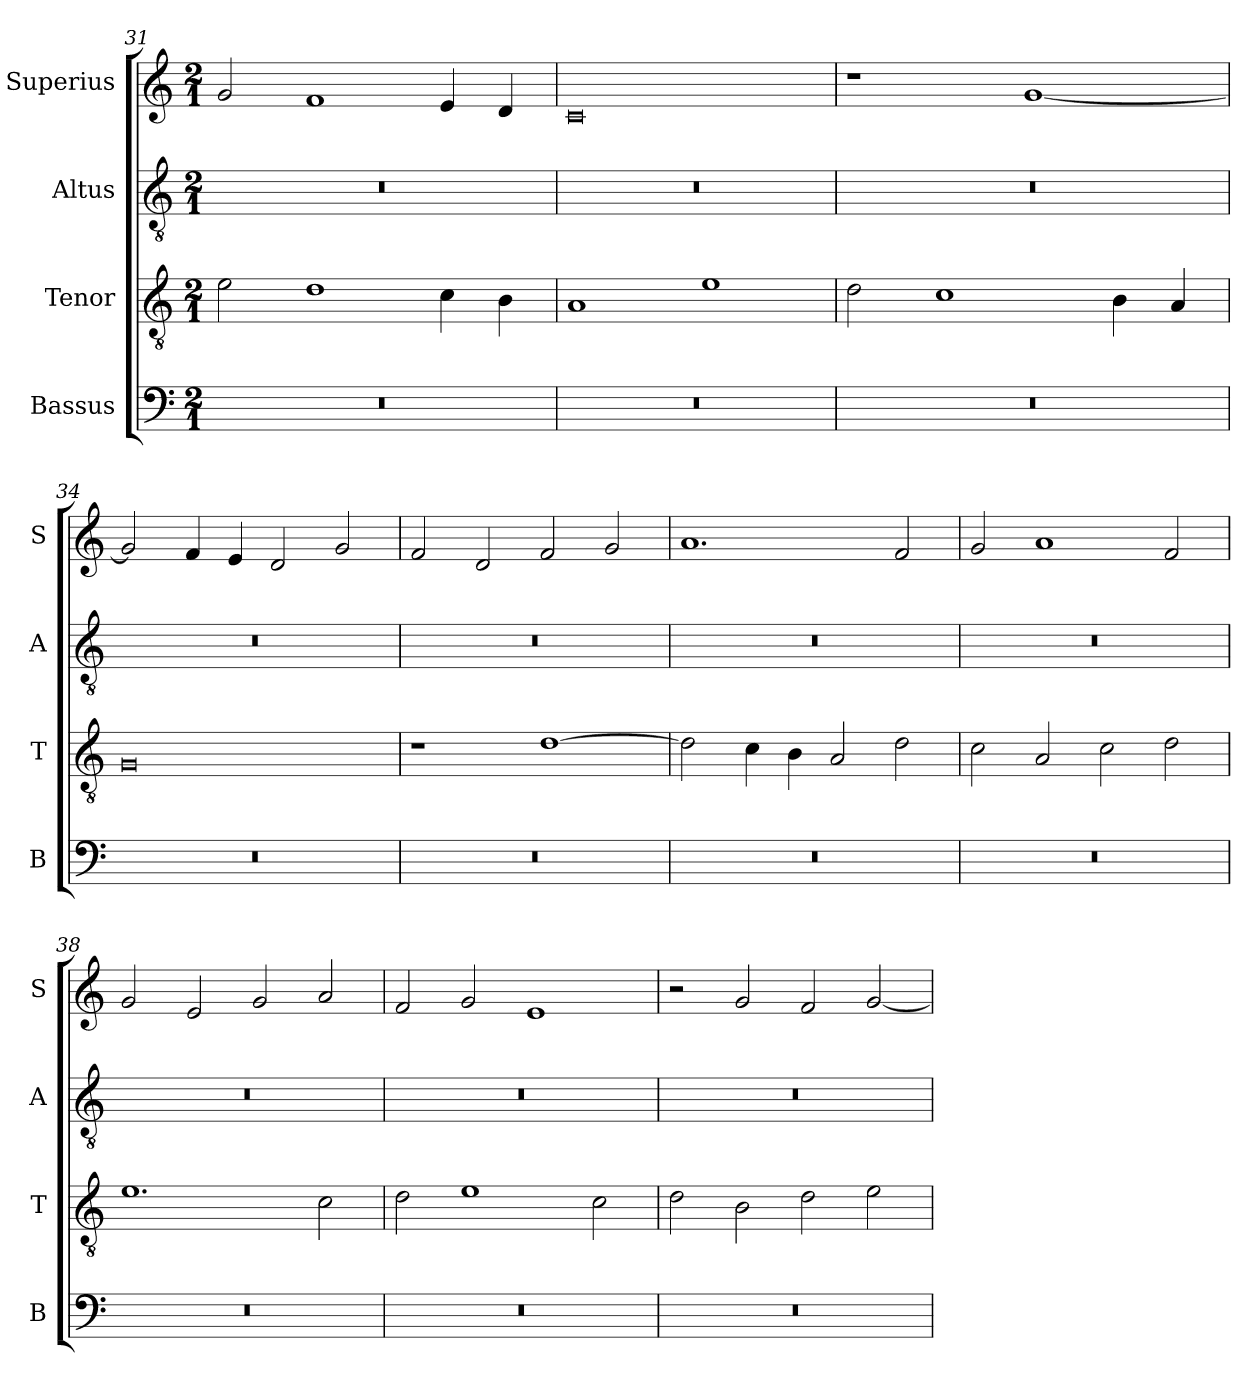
**kern	**kern	**kern	**kern
*part4	*part3	*part2	*part1
*staff4	*staff3	*staff2	*staff1
*I"Bassus	*I"Tenor	*I"Altus	*I"Superius
*I'B	*I'T	*I'A	*I'S
*clefF4	*clefGv2	*clefGv2	*clefG2
*k[]	*k[]	*k[]	*k[]
*M2/1	*M2/1	*M2/1	*M2/1
=31	=31	=31	=31
0r	2e\	0r	2g/
.	1d	.	1f
.	4c\	.	4e/
.	4B\	.	4d/
=32	=32	=32	=32
0r	1A	0r	0c
.	1e	.	.
=33	=33	=33	=33
0r	2d\	0r	1r
.	1c	.	.
.	.	.	[1g
.	4B\	.	.
.	4A/	.	.
=34	=34	=34	=34
0r	0G	0r	2g/]
.	.	.	4f/
.	.	.	4e/
.	.	.	2d/
.	.	.	2g/
=35	=35	=35	=35
0r	1r	0r	2f/
.	.	.	2d/
.	[1d	.	2f/
.	.	.	2g/
=36	=36	=36	=36
0r	2d\]	0r	1.a
.	4c\	.	.
.	4B\	.	.
.	2A/	.	.
.	2d\	.	2f/
=37	=37	=37	=37
0r	2c\	0r	2g/
.	2A/	.	1a
.	2c\	.	.
.	2d\	.	2f/
=38	=38	=38	=38
0r	1.e	0r	2g/
.	.	.	2e/
.	.	.	2g/
.	2c\	.	2a/
=39	=39	=39	=39
0r	2d\	0r	2f/
.	1e	.	2g/
.	.	.	1e
.	2c\	.	.
=40	=40	=40	=40
0r	2d\	0r	2r
.	2B\	.	2g/
.	2d\	.	2f/
.	2e\	.	[2g/
=	=	=	=
*-	*-	*-	*-
